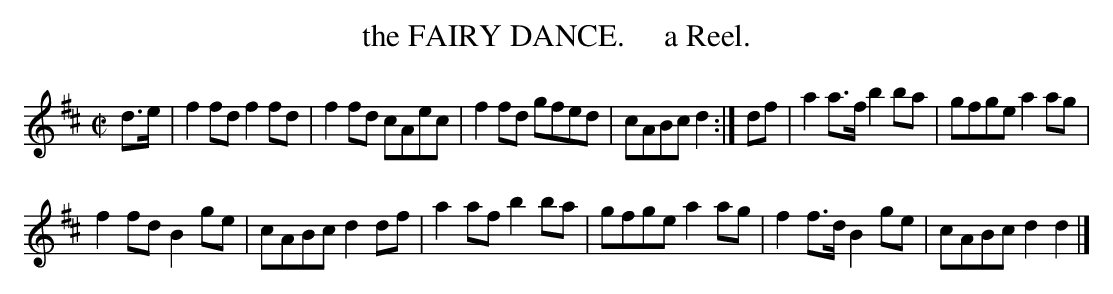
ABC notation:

X:1
T: the FAIRY DANCE.     a Reel.
M: C|
L: 1/8
K: D
d>e |\
f2fd f2fd | f2fd cAec |\
f2fd gfed | cABc d2 :|\
df |\
a2a>f b2ba | gfge a2ag |
f2fd B2ge | cABc d2df |\
a2af b2ba | gfge a2ag |\
f2f>d B2ge | cABc d2d2 |]
